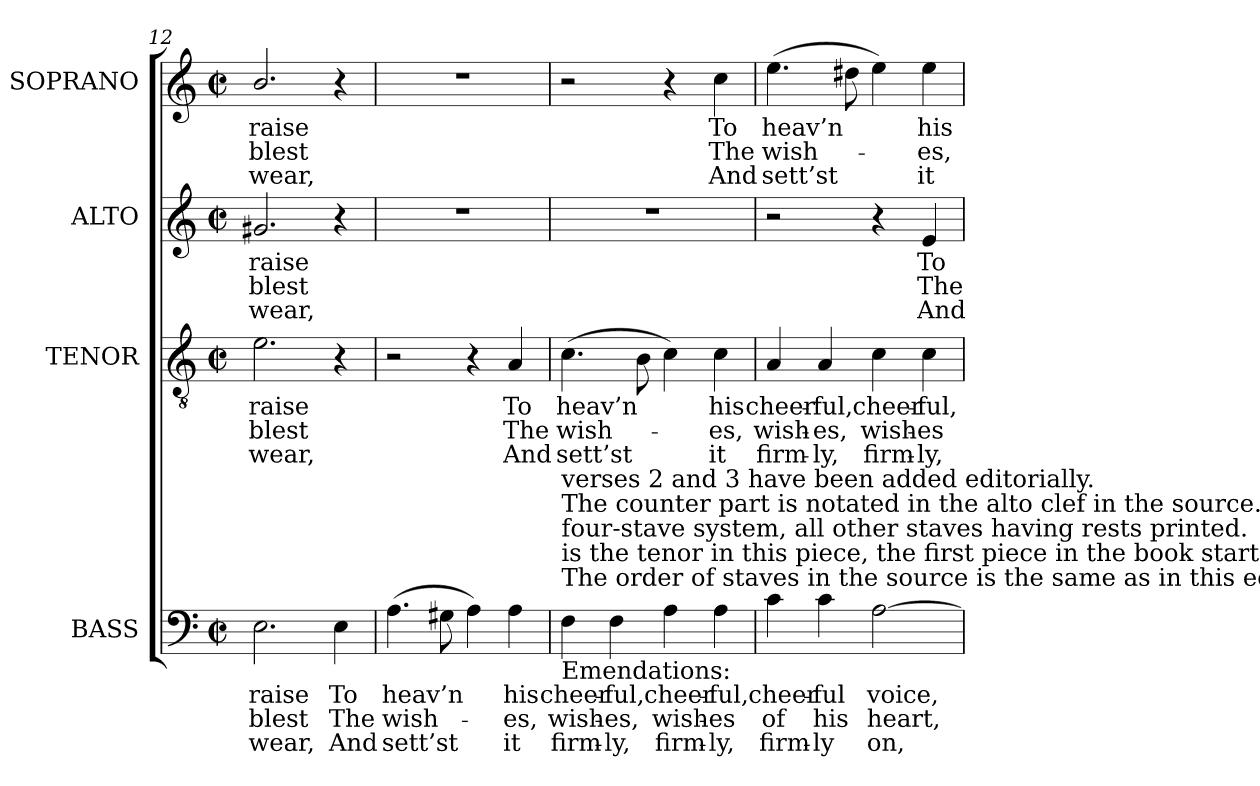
**kern	**text	**text	**text	**kern	**text	**text	**text	**kern	**text	**text	**text	**kern	**text	**text	**text
*part4	*part4	*part4	*part4	*part3	*part3	*part3	*part3	*part2	*part2	*part2	*part2	*part1	*part1	*part1	*part1
*staff4	*staff4	*staff4	*staff4	*staff3	*staff3	*staff3	*staff3	*staff2	*staff2	*staff2	*staff2	*staff1	*staff1	*staff1	*staff1
*I"BASS	*	*	*	*I"TENOR	*	*	*	*I"ALTO	*	*	*	*I"SOPRANO	*	*	*
*I'B.	*	*	*	*I'T.	*	*	*	*I'A.	*	*	*	*I'S.	*	*	*
*clefF4	*	*	*	*clefGv2	*	*	*	*clefG2	*	*	*	*clefG2	*	*	*
*	*	*	*	*ITrd7c12	*	*	*	*	*	*	*	*	*	*	*
*k[]	*	*	*	*k[]	*	*	*	*k[]	*	*	*	*k[]	*	*	*
*a:	*	*	*	*a:	*	*	*	*a:	*	*	*	*a:	*	*	*
*M2/2	*	*	*	*M2/2	*	*	*	*M2/2	*	*	*	*M2/2	*	*	*
*met(c|)	*	*	*	*met(c|)	*	*	*	*met(c|)	*	*	*	*met(c|)	*	*	*
=12	=12	=12	=12	=12	=12	=12	=12	=12	=12	=12	=12	=12	=12	=12	=12
!	!LO:LY:b:color=#000000	!LO:LY:b:color=#000000	!LO:LY:b:color=#000000	!	!	!	!	!	!	!	!	!	!	!	!
!	!	!	!	!	!LO:LY:b:color=#000000	!LO:LY:b:color=#000000	!LO:LY:b:color=#000000	!	!	!	!	!	!	!	!
!	!	!	!	!	!	!	!	!	!LO:LY:b:color=#000000	!LO:LY:b:color=#000000	!LO:LY:b:color=#000000	!	!	!	!
!	!	!	!	!	!	!	!	!	!	!	!	!	!LO:LY:b:color=#000000	!LO:LY:b:color=#000000	!LO:LY:b:color=#000000
2.Ei\	raise	blest	wear,	2.Ei\	raise	blest	wear,	2.g#Xi/	raise	blest	wear,	2.bi/	raise	blest	wear,
!	!LO:LY:b:color=#000000	!LO:LY:b:color=#000000	!LO:LY:b:color=#000000	!	!	!	!	!	!	!	!	!	!	!	!
4Ei\	To	The	And	4r	.	.	.	4r	.	.	.	4r	.	.	.
=13	=13	=13	=13	=13	=13	=13	=13	=13	=13	=13	=13	=13	=13	=13	=13
!	!LO:LY:b:color=#000000	!LO:LY:b:color=#000000	!LO:LY:b:color=#000000	!	!	!	!	!	!	!	!	!	!	!	!
(4.Ai\	heav’n	wish-	sett’st	2r	.	.	.	1r	.	.	.	1r	.	.	.
8G#Xi\	.	.	.	.	.	.	.	.	.	.	.	.	.	.	.
4Ai\)	.	.	.	4r	.	.	.	.	.	.	.	.	.	.	.
!	!LO:LY:b:color=#000000	!LO:LY:b:color=#000000	!LO:LY:b:color=#000000	!	!	!	!	!	!	!	!	!	!	!	!
!	!	!	!	!	!LO:LY:b:color=#000000	!LO:LY:b:color=#000000	!LO:LY:b:color=#000000	!	!	!	!	!	!	!	!
4Ai\	his	-es,	it	4AAi/	To	The	And	.	.	.	.	.	.	.	.
!!LO:PB:g=z
=14	=14	=14	=14	=14	=14	=14	=14	=14	=14	=14	=14	=14	=14	=14	=14
!	!LO:LY:b:color=#000000	!LO:LY:b:color=#000000	!LO:LY:b:color=#000000	!	!	!	!	!	!	!	!	!	!	!	!
!LO:TX:b:t=Emendations&colon;	!	!	!	!	!	!	!	!	!	!	!	!	!	!	!
!LO:TX:t=The order of staves in the source is the same as in this edition&colon; while no indication of which part is the treble and which	!	!	!	!	!	!	!	!	!	!	!	!	!	!	!
!LO:TX:t=is the tenor in this piece, the first piece in the book starts with a 'Treble solo', which is printed on the first stave of the	!	!	!	!	!	!	!	!	!	!	!	!	!	!	!
!LO:TX:t=four-stave system, all other staves having rests printed.	!	!	!	!	!	!	!	!	!	!	!	!	!	!	!
!LO:TX:t=The counter part is notated in the alto clef in the source. Fragments of the first verse only are given in the source&colon;	!	!	!	!	!	!	!	!	!	!	!	!	!	!	!
!LO:TX:t=verses 2 and 3 have been added editorially.	!	!	!	!	!	!	!	!	!	!	!	!	!	!	!
!	!	!	!	!	!LO:LY:b:color=#000000	!LO:LY:b:color=#000000	!LO:LY:b:color=#000000	!	!	!	!	!	!	!	!
4Fi\	cheer-	wish-	firm-	(4.Ci\	heav’n	wish-	sett’st	1r	.	.	.	2r	.	.	.
!	!LO:LY:b:color=#000000	!LO:LY:b:color=#000000	!LO:LY:b:color=#000000	!	!	!	!	!	!	!	!	!	!	!	!
4Fi\	-ful,	-es,	-ly,	.	.	.	.	.	.	.	.	.	.	.	.
.	.	.	.	8BBi\	.	.	.	.	.	.	.	.	.	.	.
!	!LO:LY:b:color=#000000	!LO:LY:b:color=#000000	!LO:LY:b:color=#000000	!	!	!	!	!	!	!	!	!	!	!	!
4Ai\	cheer-	wish-	firm-	4Ci\)	.	.	.	.	.	.	.	4r	.	.	.
!	!LO:LY:b:color=#000000	!LO:LY:b:color=#000000	!LO:LY:b:color=#000000	!	!	!	!	!	!	!	!	!	!	!	!
!	!	!	!	!	!LO:LY:b:color=#000000	!LO:LY:b:color=#000000	!LO:LY:b:color=#000000	!	!	!	!	!	!	!	!
!	!	!	!	!	!	!	!	!	!	!	!	!	!LO:LY:b:color=#000000	!LO:LY:b:color=#000000	!LO:LY:b:color=#000000
4Ai\	-ful,	-es	-ly,	4Ci\	his	-es,	it	.	.	.	.	4cci\	To	The	And
=15	=15	=15	=15	=15	=15	=15	=15	=15	=15	=15	=15	=15	=15	=15	=15
!	!LO:LY:b:color=#000000	!LO:LY:b:color=#000000	!LO:LY:b:color=#000000	!	!	!	!	!	!	!	!	!	!	!	!
!	!	!	!	!	!LO:LY:b:color=#000000	!LO:LY:b:color=#000000	!LO:LY:b:color=#000000	!	!	!	!	!	!	!	!
!	!	!	!	!	!	!	!	!	!	!	!	!	!LO:LY:b:color=#000000	!LO:LY:b:color=#000000	!LO:LY:b:color=#000000
4ci\	cheer-	of	firm-	4AAi/	cheer-	wish-	firm-	2r	.	.	.	(4.eei\	heav’n	wish-	sett’st
!	!LO:LY:b:color=#000000	!LO:LY:b:color=#000000	!LO:LY:b:color=#000000	!	!	!	!	!	!	!	!	!	!	!	!
!	!	!	!	!	!LO:LY:b:color=#000000	!LO:LY:b:color=#000000	!LO:LY:b:color=#000000	!	!	!	!	!	!	!	!
4ci\	-ful	his	-ly	4AAi/	-ful,	-es,	-ly,	.	.	.	.	.	.	.	.
.	.	.	.	.	.	.	.	.	.	.	.	8dd#Xi\	.	.	.
!	!LO:LY:b:color=#000000	!LO:LY:b:color=#000000	!LO:LY:b:color=#000000	!	!	!	!	!	!	!	!	!	!	!	!
!	!	!	!	!	!LO:LY:b:color=#000000	!LO:LY:b:color=#000000	!LO:LY:b:color=#000000	!	!	!	!	!	!	!	!
[2Ai\	voice,	heart,	on,	4Ci\	cheer-	wish-	firm-	4r	.	.	.	4eei\)	.	.	.
!	!	!	!	!	!LO:LY:b:color=#000000	!LO:LY:b:color=#000000	!LO:LY:b:color=#000000	!	!	!	!	!	!	!	!
!	!	!	!	!	!	!	!	!	!LO:LY:b:color=#000000	!LO:LY:b:color=#000000	!LO:LY:b:color=#000000	!	!	!	!
!	!	!	!	!	!	!	!	!	!	!	!	!	!LO:LY:b:color=#000000	!LO:LY:b:color=#000000	!LO:LY:b:color=#000000
.	.	.	.	4Ci\	-ful,	-es	-ly,	4ei/	To	The	And	4eei\	his	-es,	it
=	=	=	=	=	=	=	=	=	=	=	=	=	=	=	=
*-	*-	*-	*-	*-	*-	*-	*-	*-	*-	*-	*-	*-	*-	*-	*-
